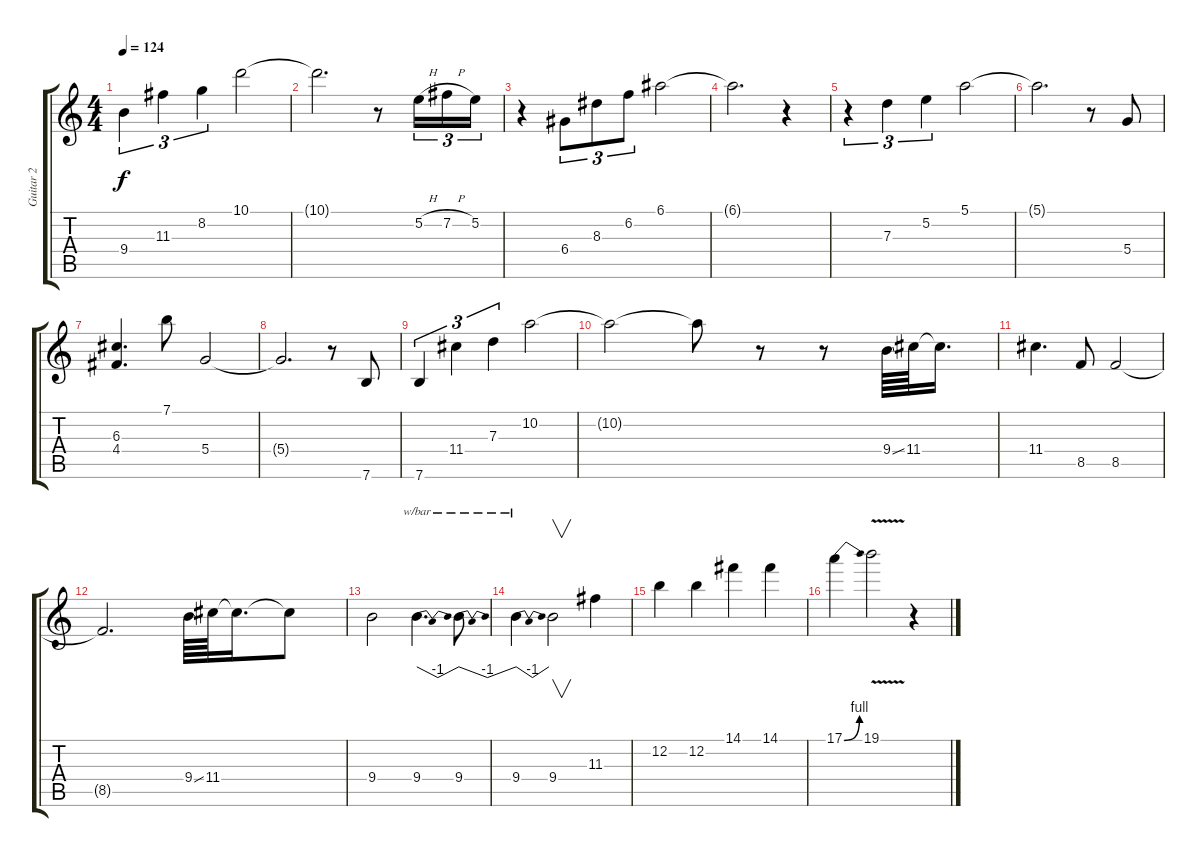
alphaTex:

\track ("Guitar 2" "Guitar 2") {instrument distortionguitar}
\staff {score tabs}
\tuning (E4 B3 G3 D3 A2 E2) {hide}
\ts (4 4)
\tempo 124
\clef g2
\ks c
9.4.4{tu (3 2) dy f} 11.3.4{tu (3 2)} 8.2.4{tu (3 2)} 10.1.2 |
10.1{t}.2{d} r.8 5.2{h}.16{tu (3 2)} 7.2{h}.16{tu (3 2)} 5.2.16{tu (3 2)} |
r.4 6.4.8{tu (3 2)} 8.3.8{tu (3 2)} 6.2.8{tu (3 2)} 6.1.2 |
6.1{t}.2{d} r.4 |
r.4{tu (3 2)} 7.3.4{tu (3 2)} 5.2.4{tu (3 2)} 5.1.2 |
5.1{t}.2{d} r.8 5.4.8 |
(6.3 4.4).4{d} 7.1.8 5.4.2 |
5.4{t}.2{d} r.8 7.6.8 |
7.6.4{tu (3 2)} 11.4.4{tu (3 2)} 7.3.4{tu (3 2)} 10.2.2 |
10.2{t}.2 10.2{t}.8 r.8 r.8 9.4{ss}.64 11.4.64 11.4{t}.16{d} |
11.4.4{d} 8.5.8 8.5.2 |
8.5{t}.2{d} 9.4{ss}.64 11.4.64 11.4{t}.16{d} 11.4{t}.8 |
9.4.2 9.4.4{d tbe (dip default 0 0 30 -4 60 0)} 9.4.8{tbe (dip default 0 0 30 -4 60 0)} |
9.4.4{tbe (dip default 0 0 30 -4 60 0)} 9.4.2{v} 11.3.4 |
12.2.4 12.2.4 14.1.4 14.1.4 |
17.1{be (bend 0 0 60 4)}.4 19.1{v}.2 r.4
